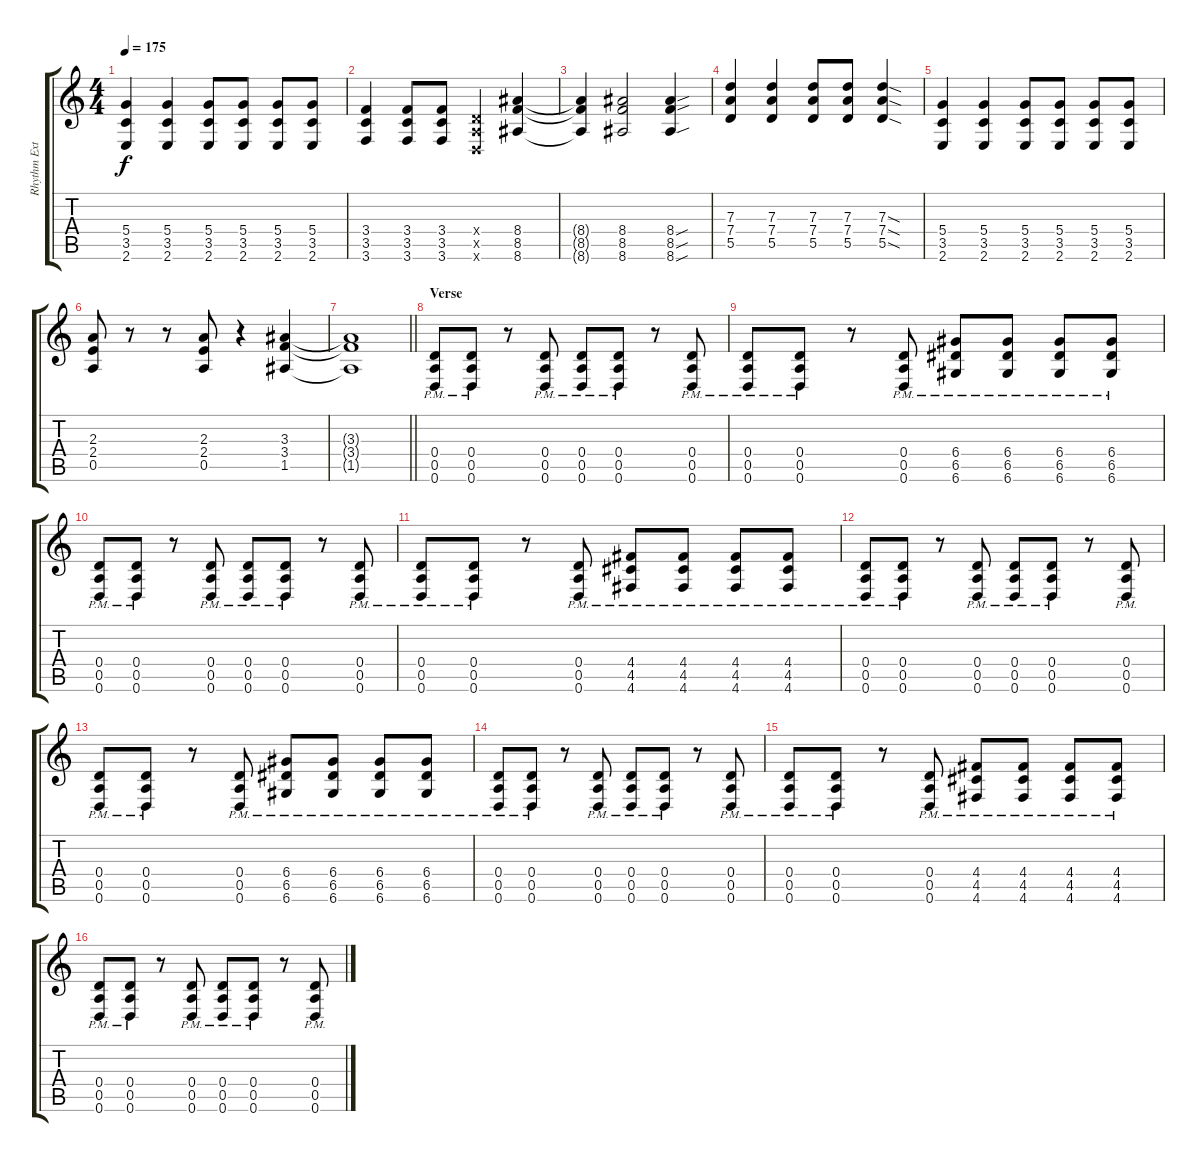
\track ("Rhythm Extra" "Rhythm Ext") {instrument distortionguitar}
\staff {score tabs}
\tuning (E4 B3 G3 D3 A2 D2) {hide}
\ts (4 4)
\tempo 175
\clef g2
\ks c
(5.4 3.5 2.6).4{dy f} (5.4 3.5 2.6).4 (5.4 3.5 2.6).8 (5.4 3.5 2.6).8 (5.4 3.5 2.6).8 (5.4 3.5 2.6).8 |
(3.4 3.5 3.6).4 (3.4 3.5 3.6).8 (3.4 3.5 3.6).8 (0.4{x} 0.5{x} 0.6{x}).4 (8.4 8.5 8.6).4 |
(8.4{t} 8.5{t} 8.6{t}).4 (8.4 8.5 8.6).2 (8.4{sou} 8.5{sou} 8.6{sou}).4 |
(7.3 7.4 5.5).4 (7.3 7.4 5.5).4 (7.3 7.4 5.5).8 (7.3 7.4 5.5).8 (7.3{sod} 7.4{sod} 5.5{sod}).4 |
(5.4 3.5 2.6).4 (5.4 3.5 2.6).4 (5.4 3.5 2.6).8 (5.4 3.5 2.6).8 (5.4 3.5 2.6).8 (5.4 3.5 2.6).8 |
(2.3 2.4 0.5).8 r.8 r.8 (2.3 2.4 0.5).8 r.4 (3.3 3.4 1.5).4 |
\barLineRight lightlight
(3.3{t} 3.4{t} 1.5{t}).1 |
\section ("" "Verse")
(0.4 0.5 0.6{pm}).8 (0.4 0.5 0.6{pm}).8 r.8 (0.4 0.5 0.6{pm}).8 (0.4 0.5 0.6{pm}).8 (0.4 0.5 0.6{pm}).8 r.8 (0.4 0.5 0.6{pm}).8 |
(0.4 0.5 0.6{pm}).8 (0.4 0.5 0.6{pm}).8 r.8 (0.4 0.5 0.6{pm}).8 (6.4 6.5 6.6{pm}).8 (6.4 6.5 6.6{pm}).8 (6.4 6.5 6.6{pm}).8 (6.4 6.5 6.6{pm}).8 |
(0.4 0.5 0.6{pm}).8 (0.4 0.5 0.6{pm}).8 r.8 (0.4 0.5 0.6{pm}).8 (0.4 0.5 0.6{pm}).8 (0.4 0.5 0.6{pm}).8 r.8 (0.4 0.5 0.6{pm}).8 |
(0.4 0.5 0.6{pm}).8 (0.4 0.5 0.6{pm}).8 r.8 (0.4 0.5 0.6{pm}).8 (4.4 4.5 4.6{pm}).8 (4.4 4.5 4.6{pm}).8 (4.4 4.5 4.6{pm}).8 (4.4 4.5 4.6{pm}).8 |
(0.4 0.5 0.6{pm}).8 (0.4 0.5 0.6{pm}).8 r.8 (0.4 0.5 0.6{pm}).8 (0.4 0.5 0.6{pm}).8 (0.4 0.5 0.6{pm}).8 r.8 (0.4 0.5 0.6{pm}).8 |
(0.4 0.5 0.6{pm}).8 (0.4 0.5 0.6{pm}).8 r.8 (0.4 0.5 0.6{pm}).8 (6.4 6.5 6.6{pm}).8 (6.4 6.5 6.6{pm}).8 (6.4 6.5 6.6{pm}).8 (6.4 6.5 6.6{pm}).8 |
(0.4 0.5 0.6{pm}).8 (0.4 0.5 0.6{pm}).8 r.8 (0.4 0.5 0.6{pm}).8 (0.4 0.5 0.6{pm}).8 (0.4 0.5 0.6{pm}).8 r.8 (0.4 0.5 0.6{pm}).8 |
(0.4 0.5 0.6{pm}).8 (0.4 0.5 0.6{pm}).8 r.8 (0.4 0.5 0.6{pm}).8 (4.4 4.5 4.6{pm}).8 (4.4 4.5 4.6{pm}).8 (4.4 4.5 4.6{pm}).8 (4.4 4.5 4.6{pm}).8 |
(0.4 0.5 0.6{pm}).8 (0.4 0.5 0.6{pm}).8 r.8 (0.4 0.5 0.6{pm}).8 (0.4 0.5 0.6{pm}).8 (0.4 0.5 0.6{pm}).8 r.8 (0.4 0.5 0.6{pm}).8
